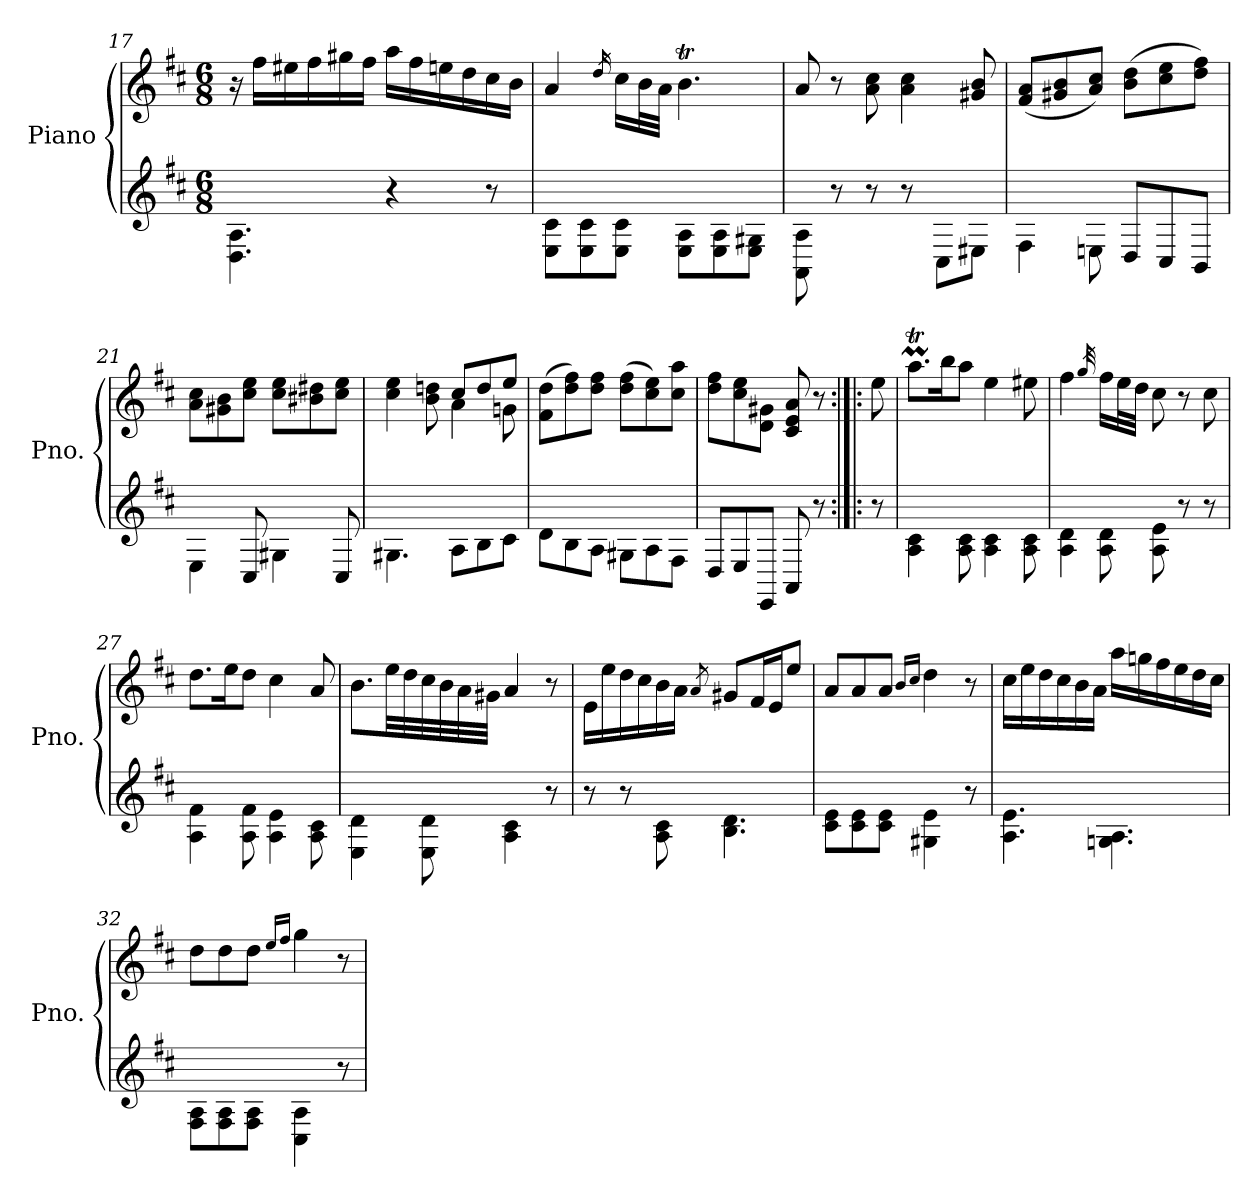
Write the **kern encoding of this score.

**kern	**kern
*part1	*part1
*staff2	*staff1
*I"Piano	*
*I'Pno.	*
!!LO:LB:g=z
*clefG2	*clefG2
*k[f#c#]	*k[f#c#]
*D:	*D:
*M6/8	*M6/8
=17	=17
4.D\ 4.A\	16r
.	16ff#\LL
.	16ee#X\
.	16ff#\
.	16gg#X\
.	16ff#\JJ
4r	16aa\LL
.	16ff#\
.	16een\
.	16dd\
8r	16cc#\
.	16b\JJ
=18	=18
8E\ 8c#\L	4a/
8E\ 8c#\	.
.	16qdd/
8E\ 8c#\J	16cc#\LL
.	32b\L
.	32a\JJJ
8E\ 8A\L	4.bT\
8E\ 8A\	.
8E\ 8G#X\J	.
=19	=19
8AA\ 8A\	8a/
8r	8r
8r	8a\ 8cc#\
8r	4a\ 4cc#\
8C#\L	.
8E#X\J	8g#X/ 8b/
=20	=20
4F#\	(8f#/ 8a/L
.	8g#X/ 8b/
8En\	8a/ 8cc#/J)
8D/L	(8b\ 8dd\L
8C#/	8cc#\ 8ee\
8BB/J	8dd\ 8ff#\J)
!!LO:LB:g=z
=21	=21
4E\	8a\ 8cc#\L
.	8g#X\ 8b\
8C#/	8cc#\ 8ee\J
4G#X\	8cc#\ 8ee\L
.	8b#X\ 8dd#X\
8C#/	8cc#\ 8ee\J
=22	=22
*	*^
4.G#X\	4cc#\ 4ee\	4.ryy
.	8b\ 8ddn\	.
8A\L	8cc#/L	4a\
8B\	8dd/	.
8c#\J	8ee/J	8gn\
*	*v	*v
=23	=23
8d\L	(8f#\ 8dd\L
8B\	8dd\ 8ff#\)
8A\J	8dd\ 8ff#\J
8G#X\L	(8dd\ 8ff#\L
8A\	8cc#\ 8ee\)
8F#\J	8cc#\ 8aa\J
=24	=24
8D/L	8dd\ 8ff#\L
8E/	8cc#\ 8ee\
8EE/J	8d\ 8g#X\J
8AA/	8c#/ 8e/ 8a/
8r	8r
=24X1:|!|:	=24X1:|!|:
8r	8ee\
!!LO:LB:g=z
=25	=25
4A\ 4c#\	8.aaMT\L
.	16bb\K
8A\ 8c#\	8aa\J
4A\ 4c#\	4ee\
8A\ 8c#\	8ee#X\
=26	=26
4A\ 4d\	4ff#\
.	32qgg/
8A\ 8d\	16ff#\LL
.	32ee\L
.	32dd\JJJ
8A\ 8e\	8cc#\
8r	8r
8r	8cc#\
=27	=27
4A\ 4f#\	8.dd\L
.	16ee\K
8A\ 8f#\	8dd\J
4A\ 4e\	4cc#\
8A\ 8c#\	8a/
=28	=28
4E\ 4d\	8.b\L
.	32ee\LL
.	32dd\
8E\ 8d\	32cc#\
.	32b\
.	32a\
.	32g#X\JJJ
4A\ 4c#\	4a/
8r	8r
!!LO:LB:g=z
=29	=29
8r	16e\LL
.	16ee\
8r	16dd\
.	16cc#\
8A\ 8c#\	16b\
.	16a\JJ
.	8qa/
4.B\ 4.d\	8g#X/L
.	16f#/L
.	16e/J
.	8ee/J
=30	=30
8c#\ 8e\L	8a/L
8c#\ 8e\	8a/
8c#\ 8e\J	8a/J
.	16qb/LL
.	16qcc#/JJ
4G#X\ 4e\	4dd\
8r	8r
=31	=31
4.A\ 4.e\	16cc#\LL
.	16ee\
.	16dd\
.	16cc#\
.	16b\
.	16a\JJ
4.Gn\ 4.A\	16aa\LL
.	16ggn\
.	16ff#\
.	16ee\
.	16dd\
.	16cc#\JJ
=32	=32
8F#\ 8A\L	8dd\L
8F#\ 8A\	8dd\
8F#\ 8A\J	8dd\J
.	16qee/LL
.	16qff#/JJ
4C#\ 4A\	4gg\
8r	8r
=	=
*-	*-
